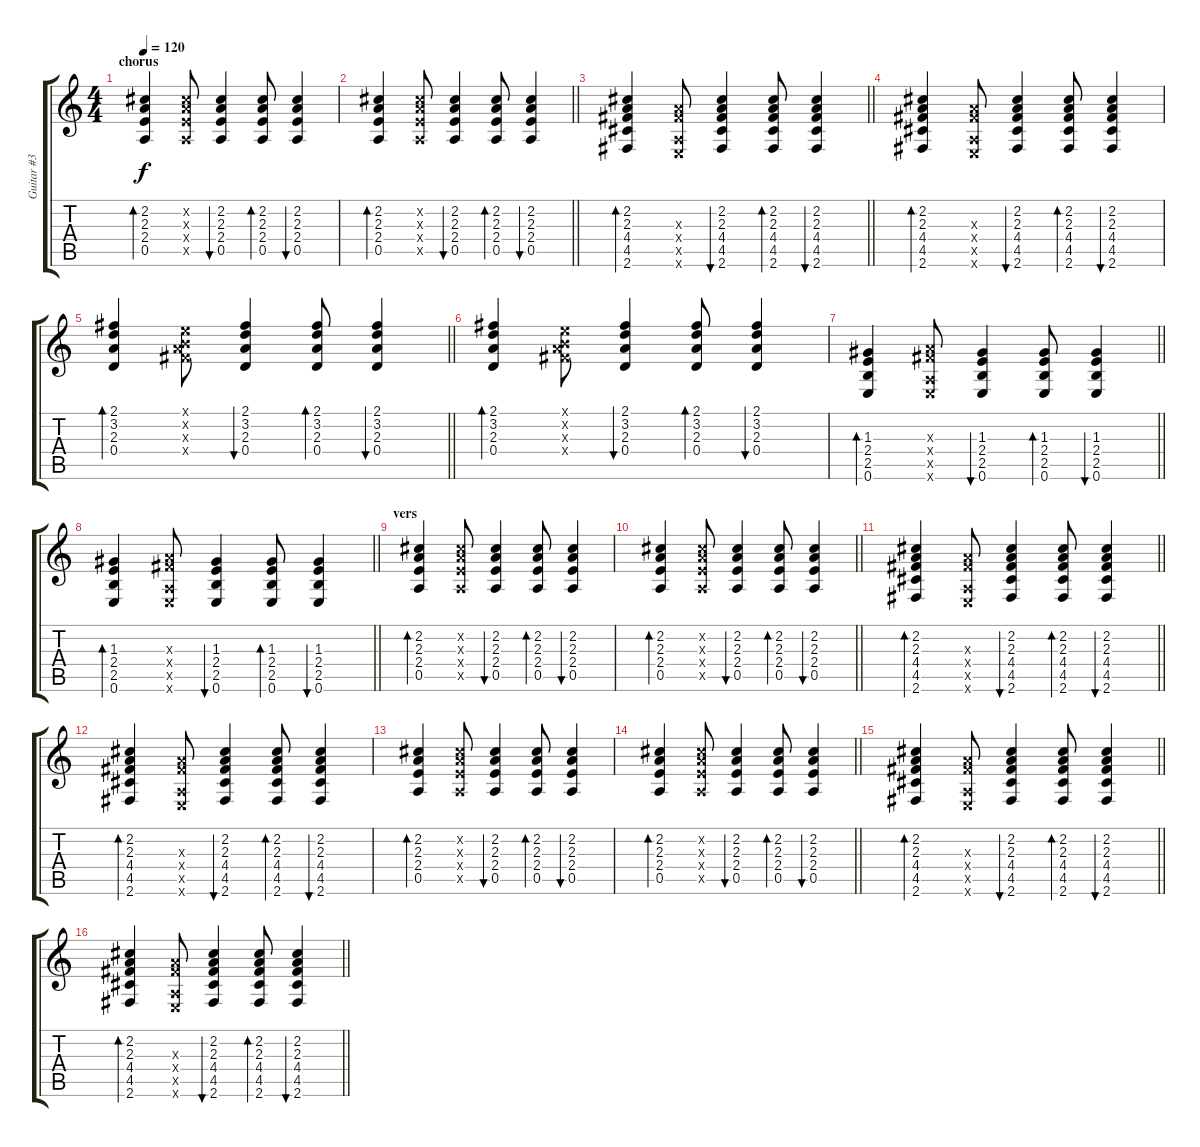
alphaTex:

\track ("Guitar #3" "Guitar #3") {instrument acousticguitarsteel}
\staff {score tabs}
\tuning (E4 B3 G3 D3 A2 E2) {hide}
\ts (4 4)
\section ("" "chorus")
\tempo 120
\clef g2
\ks c
(2.2 2.3 2.4 0.5).4{bd 60 dy f} (2.2{x} 2.3{x} 2.4{x} 0.5{x}).8 (2.2 2.3 2.4 0.5).4{bu 60} (2.2 2.3 2.4 0.5).8{bd 60} (2.2 2.3 2.4 0.5).4{bu 60} |
\barLineRight lightlight
(2.2 2.3 2.4 0.5).4{bd 60} (2.2{x} 2.3{x} 2.4{x} 0.5{x}).8 (2.2 2.3 2.4 0.5).4{bu 60} (2.2 2.3 2.4 0.5).8{bd 60} (2.2 2.3 2.4 0.5).4{bu 60} |
\barLineRight lightlight
(2.2 2.3 4.4 4.5 2.6).4{bd 60} (2.3{x} 4.4{x} 0.5{x} 0.6{x}).8 (2.2 2.3 4.4 4.5 2.6).4{bu 60} (2.2 2.3 4.4 4.5 2.6).8{bd 60} (2.2 2.3 4.4 4.5 2.6).4{bu 60} |
(2.2 2.3 4.4 4.5 2.6).4{bd 60} (2.3{x} 4.4{x} 0.5{x} 0.6{x}).8 (2.2 2.3 4.4 4.5 2.6).4{bu 60} (2.2 2.3 4.4 4.5 2.6).8{bd 60} (2.2 2.3 4.4 4.5 2.6).4{bu 60} |
\barLineRight lightlight
(2.1 3.2 2.3 0.4).4{bd 60} (0.1{x} 0.2{x} 2.3{x} 4.4{x}).8 (2.1 3.2 2.3 0.4).4{bu 60} (2.1 3.2 2.3 0.4).8{bd 60} (2.1 3.2 2.3 0.4).4{bu 60} |
(2.1 3.2 2.3 0.4).4{bd 60} (0.1{x} 0.2{x} 2.3{x} 4.4{x}).8 (2.1 3.2 2.3 0.4).4{bu 60} (2.1 3.2 2.3 0.4).8{bd 60} (2.1 3.2 2.3 0.4).4{bu 60} |
\barLineRight lightlight
(1.3 2.4 2.5 0.6).4{bd 60} (2.3{x} 4.4{x} 0.5{x} 0.6{x}).8 (1.3 2.4 2.5 0.6).4{bu 60} (1.3 2.4 2.5 0.6).8{bd 60} (1.3 2.4 2.5 0.6).4{bu 60} |
\barLineRight lightlight
(1.3 2.4 2.5 0.6).4{bd 60} (2.3{x} 4.4{x} 0.5{x} 0.6{x}).8 (1.3 2.4 2.5 0.6).4{bu 60} (1.3 2.4 2.5 0.6).8{bd 60} (1.3 2.4 2.5 0.6).4{bu 60} |
\section ("" "vers")
(2.2 2.3 2.4 0.5).4{bd 60} (2.2{x} 2.3{x} 2.4{x} 0.5{x}).8 (2.2 2.3 2.4 0.5).4{bu 60} (2.2 2.3 2.4 0.5).8{bd 60} (2.2 2.3 2.4 0.5).4{bu 60} |
\barLineRight lightlight
(2.2 2.3 2.4 0.5).4{bd 60} (2.2{x} 2.3{x} 2.4{x} 0.5{x}).8 (2.2 2.3 2.4 0.5).4{bu 60} (2.2 2.3 2.4 0.5).8{bd 60} (2.2 2.3 2.4 0.5).4{bu 60} |
\barLineRight lightlight
(2.2 2.3 4.4 4.5 2.6).4{bd 60} (2.3{x} 4.4{x} 0.5{x} 0.6{x}).8 (2.2 2.3 4.4 4.5 2.6).4{bu 60} (2.2 2.3 4.4 4.5 2.6).8{bd 60} (2.2 2.3 4.4 4.5 2.6).4{bu 60} |
(2.2 2.3 4.4 4.5 2.6).4{bd 60} (2.3{x} 4.4{x} 0.5{x} 0.6{x}).8 (2.2 2.3 4.4 4.5 2.6).4{bu 60} (2.2 2.3 4.4 4.5 2.6).8{bd 60} (2.2 2.3 4.4 4.5 2.6).4{bu 60} |
(2.2 2.3 2.4 0.5).4{bd 60} (2.2{x} 2.3{x} 2.4{x} 0.5{x}).8 (2.2 2.3 2.4 0.5).4{bu 60} (2.2 2.3 2.4 0.5).8{bd 60} (2.2 2.3 2.4 0.5).4{bu 60} |
\barLineRight lightlight
(2.2 2.3 2.4 0.5).4{bd 60} (2.2{x} 2.3{x} 2.4{x} 0.5{x}).8 (2.2 2.3 2.4 0.5).4{bu 60} (2.2 2.3 2.4 0.5).8{bd 60} (2.2 2.3 2.4 0.5).4{bu 60} |
\barLineRight lightlight
(2.2 2.3 4.4 4.5 2.6).4{bd 60} (2.3{x} 4.4{x} 0.5{x} 0.6{x}).8 (2.2 2.3 4.4 4.5 2.6).4{bu 60} (2.2 2.3 4.4 4.5 2.6).8{bd 60} (2.2 2.3 4.4 4.5 2.6).4{bu 60} |
\barLineRight lightlight
(2.2 2.3 4.4 4.5 2.6).4{bd 60} (2.3{x} 4.4{x} 0.5{x} 0.6{x}).8 (2.2 2.3 4.4 4.5 2.6).4{bu 60} (2.2 2.3 4.4 4.5 2.6).8{bd 60} (2.2 2.3 4.4 4.5 2.6).4{bu 60}
